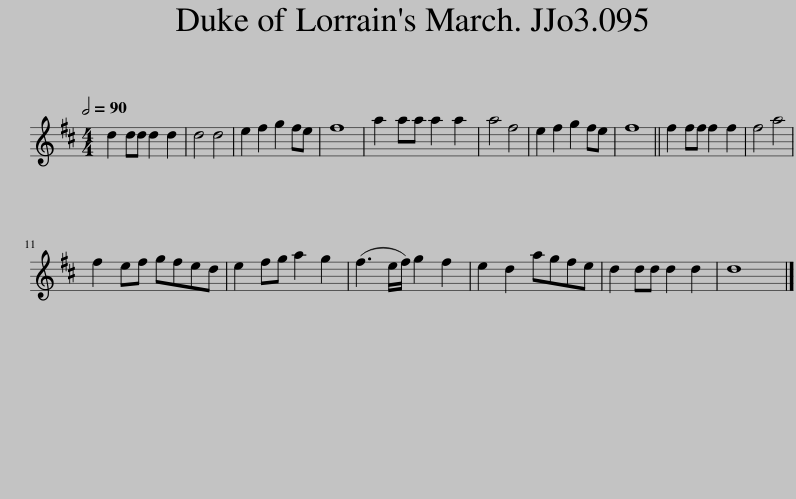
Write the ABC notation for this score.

X:1
L:1/8
Q:1/2=90
M:4/4
I:linebreak $
K:D
V:1 treble
V:1
 d2 dd d2 d2 | d4 d4 | e2 f2 g2 fe | f8 | a2 aa a2 a2 | %5
 a4 f4 | e2 f2 g2 fe | f8 || f2 ff f2 f2 | f4 a4 |$ %10
 f2 ef gfed | e2 fg a2 g2 | (f3 e/f/) g2 f2 | e2 d2 agfe | d2 dd d2 d2 | %15
 d8 |] %16
